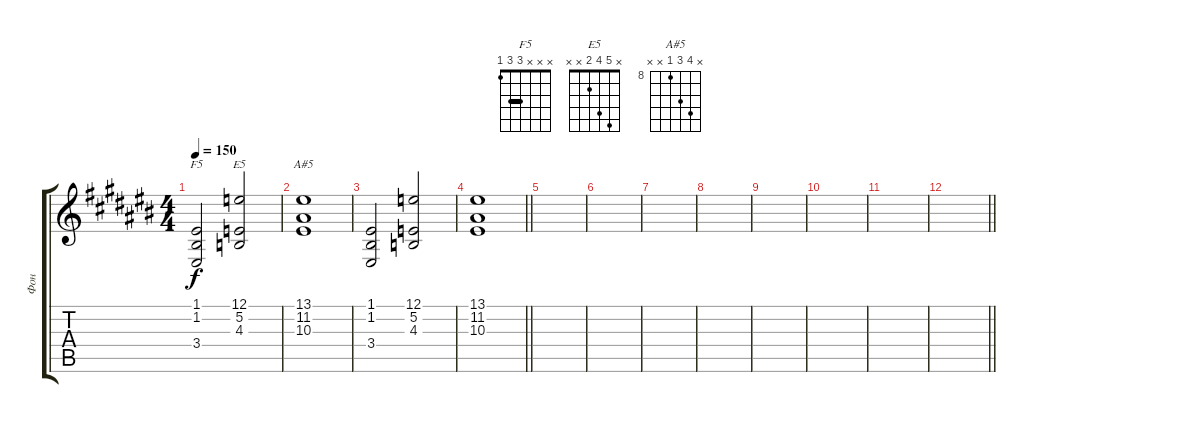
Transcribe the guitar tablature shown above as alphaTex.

\track ("Фон" "Фон") {instrument pad2warm}
\staff {score tabs}
\tuning (E4 B3 G3 D3 A2 E2) {hide}
\chord ("F5" x x x 3 3 1) {barre 3}
\chord ("E5" x 5 4 2 x x)
\chord ("A#5" x 11 10 8 x x) {firstfret 8}
\ts (4 4)
\tempo 150
\clef g2
\ks a#minor
(1.1 1.2 3.4).2{ch "F5" dy f} (12.1 5.2 4.3).2{ch "E5"} |
(13.1 11.2 10.3).1{ch "A#5"} |
(1.1 1.2 3.4).2 (12.1 5.2 4.3).2 |
\barLineRight lightlight
(13.1 11.2 10.3).1 |
\section ("" "")
|
|
|
|
|
|
|
\barLineRight lightlight
